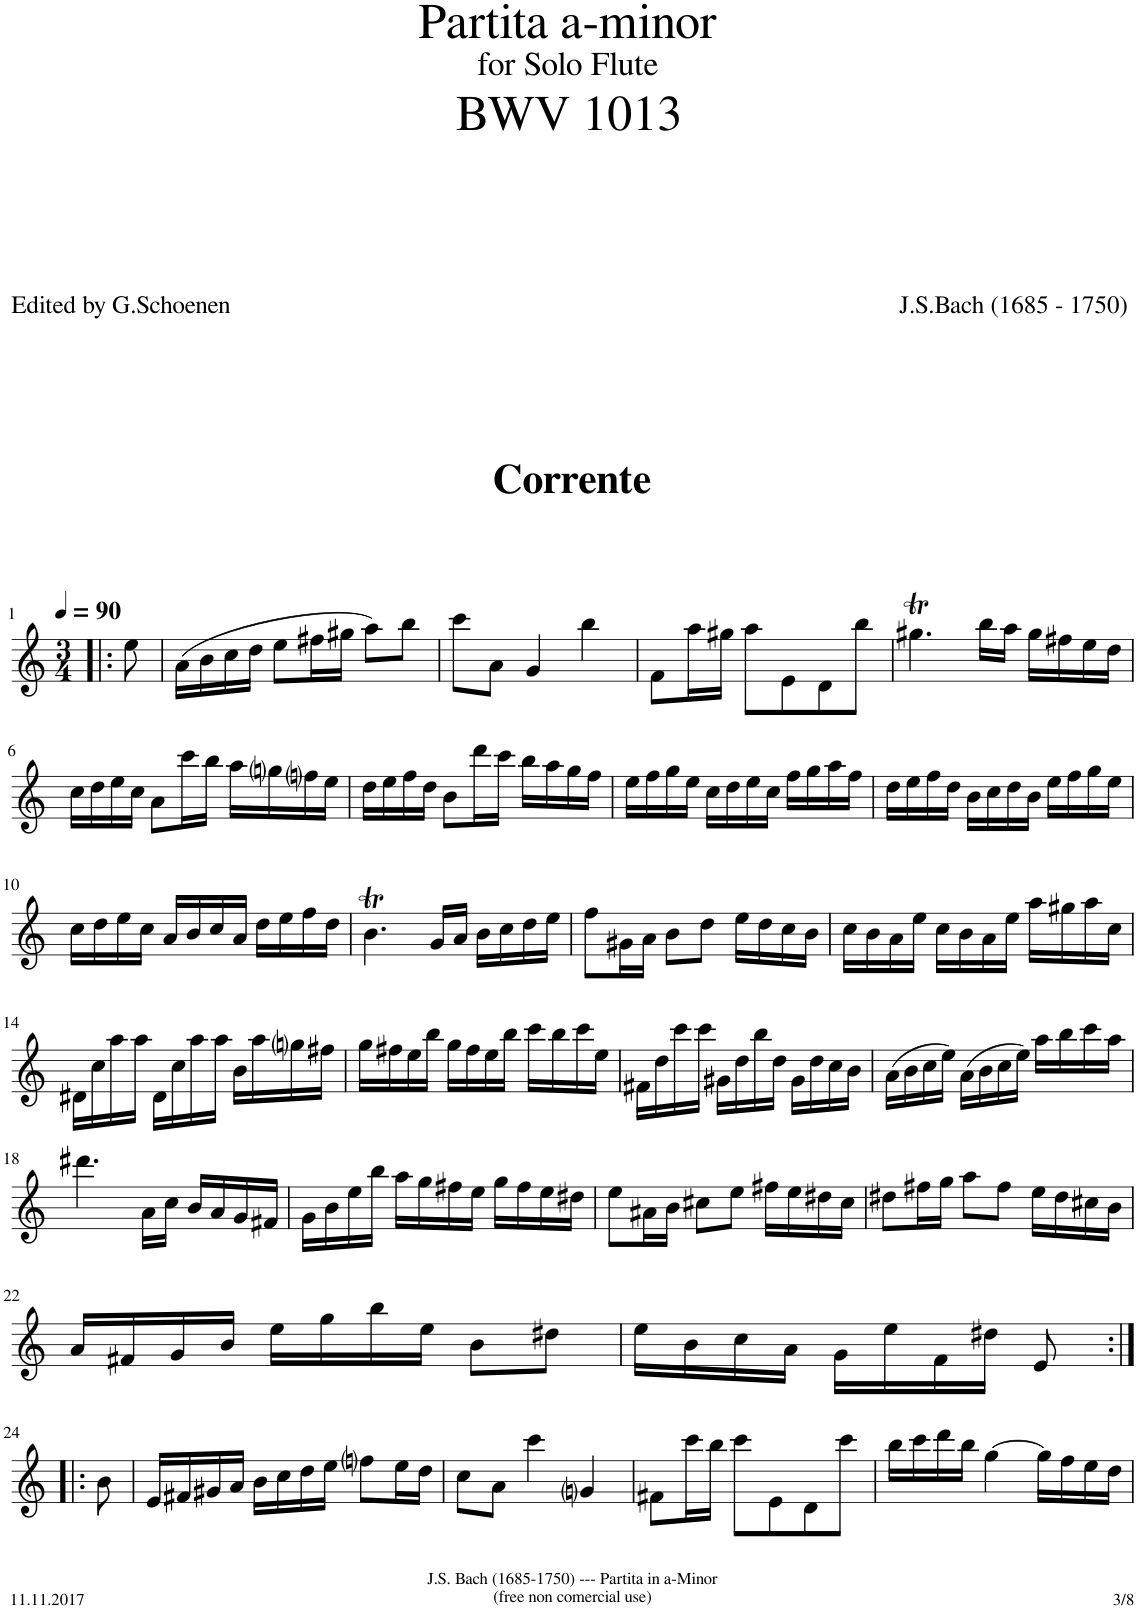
**kern
*part1
*staff1
*I"Flöte
*I'Fl.
!!LO:PB:g=z
*clefG2
*k[]
*M3/4
*MM90
=1!|:
!LO:TX:a:t=Partita a-minor
!LO:TX:a:t=for Solo Flute
!LO:TX:a:t=BWV 1013
!LO:TX:a:t=Edited by G.Schoenen                                                                                                           J.S.Bach (1685 - 1750)
!LO:TX:a:B:t=Corrente
8ee\
=2
(16a\LL
16b\
16cc\
16dd\JJ
8ee\L
16ff#X\L
16gg#X\JJ
8aa\L)
8bb\J
=3
8ccc\L
8a\J
4g/
4bb\
=4
8f\L
16aa\L
16gg#X\JJ
8aa\L
8e\
8d\
8bb\J
=5
4.gg#Xt\
16bb\LL
16aa\JJ
16gg#\LL
16ff#X\
16ee\
16dd\JJ
!!LO:LB:g=z
=6
16cc\LL
16dd\
16ee\
16cc\JJ
8a\L
16ccc\L
16bb\JJ
16aa\LL
16ggni\
16ffni\
16ee\JJ
=7
16dd\LL
16ee\
16ff\
16dd\JJ
8b\L
16ddd\L
16ccc\JJ
16bb\LL
16aa\
16gg\
16ff\JJ
=8
16ee\LL
16ff\
16gg\
16ee\JJ
16cc\LL
16dd\
16ee\
16cc\JJ
16ff\LL
16gg\
16aa\
16ff\JJ
=9
16dd\LL
16ee\
16ff\
16dd\JJ
16b\LL
16cc\
16dd\
16b\JJ
16ee\LL
16ff\
16gg\
16ee\JJ
!!LO:LB:g=z
=10
16cc\LL
16dd\
16ee\
16cc\JJ
16a/LL
16b/
16cc/
16a/JJ
16dd\LL
16ee\
16ff\
16dd\JJ
=11
4.bt\
16g/LL
16a/JJ
16b\LL
16cc\
16dd\
16ee\JJ
=12
8ff\L
16g#X\L
16a\JJ
8b\L
8dd\J
16ee\LL
16dd\
16cc\
16b\JJ
=13
16cc\LL
16b\
16a\
16ee\JJ
16cc\LL
16b\
16a\
16ee\JJ
16aa\LL
16gg#X\
16aa\
16cc\JJ
!!LO:LB:g=z
=14
16d#X\LL
16cc\
16aa\
16aa\JJ
16d#\LL
16cc\
16aa\
16aa\JJ
16b\LL
16aa\
16ggni\
16ff#X\JJ
=15
16gg\LL
16ff#X\
16ee\
16bb\JJ
16gg\LL
16ff#\
16ee\
16bb\JJ
16ccc\LL
16bb\
16ccc\
16ee\JJ
=16
16f#X\LL
16dd\
16ccc\
16ccc\JJ
16g#X\LL
16dd\
16bb\
16dd\JJ
16g#\LL
16dd\
16cc\
16b\JJ
=17
(16a\LL
16b\
16cc\
16ee\JJ)
(16a\LL
16b\
16cc\
16ee\JJ)
16aa\LL
16bb\
16ccc\
16aa\JJ
!!LO:LB:g=z
=18
4.ddd#X\
16a\LL
16cc\JJ
16b/LL
16a/
16g/
16f#X/JJ
=19
16g\LL
16b\
16ee\
16bb\JJ
16aa\LL
16gg\
16ff#X\
16ee\JJ
16gg\LL
16ff#\
16ee\
16dd#X\JJ
=20
8ee\L
16a#X\L
16b\JJ
8cc#X\L
8ee\J
16ff#X\LL
16ee\
16dd#X\
16cc#\JJ
=21
8dd#X\L
16ff#X\L
16gg\JJ
8aa\L
8ff#\J
16ee\LL
16dd#\
16cc#X\
16b\JJ
!!LO:LB:g=z
=22
16a/LL
16f#X/
16g/
16b/JJ
16ee\LL
16gg\
16bb\
16ee\JJ
8b\L
8dd#X\J
=23
16ee\LL
16b\
16cc\
16a\JJ
16g\LL
16ee\
16f\
16dd#X\JJ
8e/
!!LO:LB:g=z
=24:|!|:
8b\
=25
16e/LL
16f#X/
16g#X/
16a/JJ
16b\LL
16cc\
16dd\
16ee\JJ
8ffni\L
16ee\L
16dd\JJ
=26
8cc\L
8a\J
4ccc\
4gni/
=27
8f#X\L
16ccc\L
16bb\JJ
8ccc\L
8e\
8d\
8ccc\J
=28
16bb\LL
16ccc\
16ddd\
16bb\JJ
[4gg\
16gg\LL]
16ff\
16ee\
16dd\JJ
=
*-
